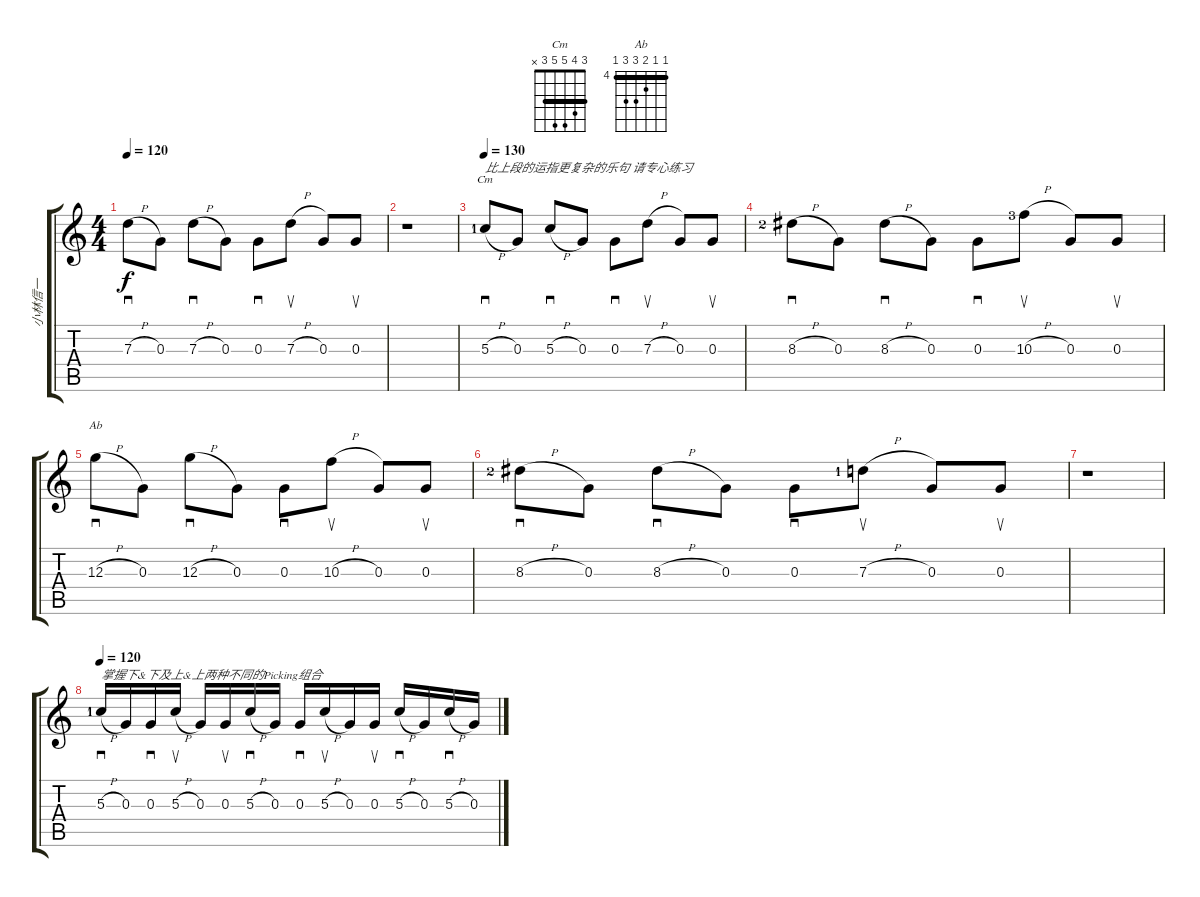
\track ("小林信一" "小林信一") {instrument overdrivenguitar}
\staff {score tabs}
\tuning (E4 B3 G3 D3 A2 E2) {hide}
\chord ("Cm" 3 4 5 5 3 x) {barre 3}
\chord ("Ab" 4 4 5 6 6 4) {firstfret 4 barre 4}
\ts (4 4)
\tempo 120
\clef g2
\ks c
7.3{h}.8{sd dy f} 0.3.8 7.3{h}.8{sd} 0.3.8 0.3.8{sd} 7.3{h}.8{su} 0.3.8 0.3.8{su} |
r.1 |
\tempo 130
5.3{h lf 2}.8{sd ch "Cm" txt "比上段的运指更复杂的乐句 请专心练习"} 0.3.8 5.3{h}.8{sd} 0.3.8 0.3.8{sd} 7.3{h}.8{su} 0.3.8 0.3.8{su} |
8.3{h lf 3}.8{sd} 0.3.8 8.3{h}.8{sd} 0.3.8 0.3.8{sd} 10.3{h lf 4}.8{su} 0.3.8 0.3.8{su} |
12.3{h}.8{sd ch "Ab"} 0.3.8 12.3{h}.8{sd} 0.3.8 0.3.8{sd} 10.3{h}.8{su} 0.3.8 0.3.8{su} |
8.3{h lf 3}.8{sd} 0.3.8 8.3{h}.8{sd} 0.3.8 0.3.8{sd} 7.3{h lf 2}.8{su} 0.3.8 0.3.8{su} |
r.1 |
\tempo 120
5.3{h lf 2}.16{sd txt "掌握下&下及上&上两种不同的Picking组合"} 0.3.16 0.3.16{sd} 5.3{h}.16{su} 0.3.16 0.3.16{su} 5.3{h}.16{sd} 0.3.16 0.3.16{sd} 5.3{h}.16{su} 0.3.16 0.3.16{su} 5.3{h}.16{sd} 0.3.16 5.3{h}.16{sd} 0.3.16
